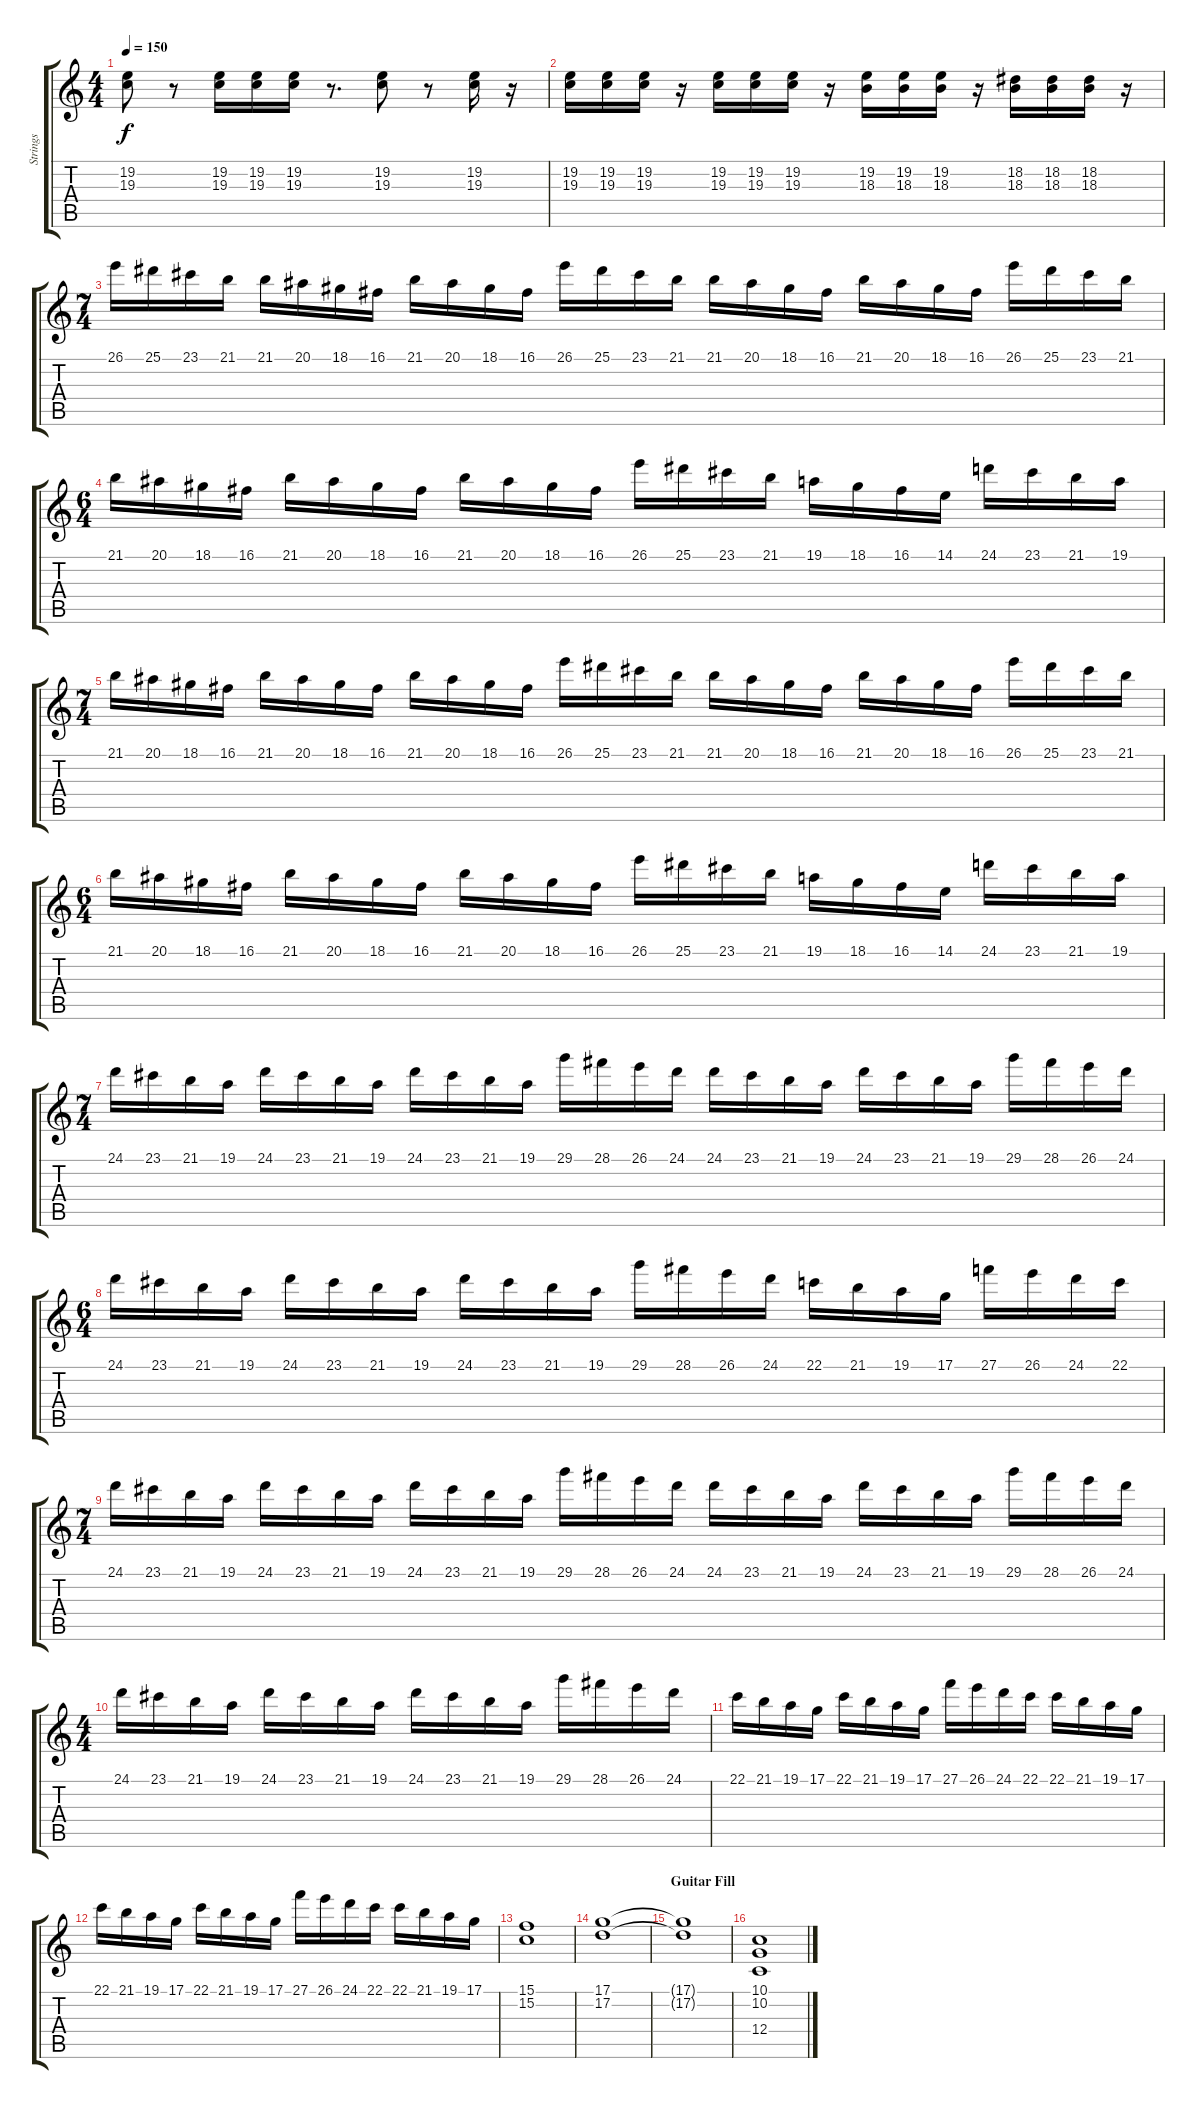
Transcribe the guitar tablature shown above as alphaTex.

\track ("Strings" "Strings") {instrument stringensemble1}
\staff {score tabs}
\tuning (D4 A3 F3 C3 G2 D2) {hide}
\ts (4 4)
\tempo 150
\clef g2
\ks c
(19.2 19.3).8{dy f} r.8 (19.2 19.3).16 (19.2 19.3).16 (19.2 19.3).16 r.8{d} (19.2 19.3).8 r.8 (19.2 19.3).16 r.16 |
(19.2 19.3).16 (19.2 19.3).16 (19.2 19.3).16 r.16 (19.2 19.3).16 (19.2 19.3).16 (19.2 19.3).16 r.16 (19.2 18.3).16 (19.2 18.3).16 (19.2 18.3).16 r.16 (18.2 18.3).16 (18.2 18.3).16 (18.2 18.3).16 r.16 |
\ts (7 4)
26.1.16{volume 14 balance 5} 25.1.16 23.1.16 21.1.16 21.1.16 20.1.16 18.1.16 16.1.16 21.1.16 20.1.16 18.1.16 16.1.16 26.1.16 25.1.16 23.1.16 21.1.16 21.1.16 20.1.16 18.1.16 16.1.16 21.1.16 20.1.16 18.1.16 16.1.16 26.1.16 25.1.16 23.1.16 21.1.16 |
\ts (6 4)
21.1.16 20.1.16 18.1.16 16.1.16 21.1.16 20.1.16 18.1.16 16.1.16 21.1.16 20.1.16 18.1.16 16.1.16 26.1.16 25.1.16 23.1.16 21.1.16 19.1.16 18.1.16 16.1.16 14.1.16 24.1.16 23.1.16 21.1.16 19.1.16 |
\ts (7 4)
21.1.16{volume 14 balance 5} 20.1.16 18.1.16 16.1.16 21.1.16 20.1.16 18.1.16 16.1.16 21.1.16 20.1.16 18.1.16 16.1.16 26.1.16 25.1.16 23.1.16 21.1.16 21.1.16 20.1.16 18.1.16 16.1.16 21.1.16 20.1.16 18.1.16 16.1.16 26.1.16 25.1.16 23.1.16 21.1.16 |
\ts (6 4)
21.1.16 20.1.16 18.1.16 16.1.16 21.1.16 20.1.16 18.1.16 16.1.16 21.1.16 20.1.16 18.1.16 16.1.16 26.1.16 25.1.16 23.1.16 21.1.16 19.1.16 18.1.16 16.1.16 14.1.16 24.1.16 23.1.16 21.1.16 19.1.16 |
\ts (7 4)
24.1.16{volume 14 balance 5} 23.1.16 21.1.16 19.1.16 24.1.16 23.1.16 21.1.16 19.1.16 24.1.16 23.1.16 21.1.16 19.1.16 29.1.16 28.1.16 26.1.16 24.1.16 24.1.16 23.1.16 21.1.16 19.1.16 24.1.16 23.1.16 21.1.16 19.1.16 29.1.16 28.1.16 26.1.16 24.1.16 |
\ts (6 4)
24.1.16 23.1.16 21.1.16 19.1.16 24.1.16 23.1.16 21.1.16 19.1.16 24.1.16 23.1.16 21.1.16 19.1.16 29.1.16 28.1.16 26.1.16 24.1.16 22.1.16 21.1.16 19.1.16 17.1.16 27.1.16 26.1.16 24.1.16 22.1.16 |
\ts (7 4)
24.1.16{volume 14 balance 5} 23.1.16 21.1.16 19.1.16 24.1.16 23.1.16 21.1.16 19.1.16 24.1.16 23.1.16 21.1.16 19.1.16 29.1.16 28.1.16 26.1.16 24.1.16 24.1.16 23.1.16 21.1.16 19.1.16 24.1.16 23.1.16 21.1.16 19.1.16 29.1.16 28.1.16 26.1.16 24.1.16 |
\ts (4 4)
24.1.16 23.1.16 21.1.16 19.1.16 24.1.16 23.1.16 21.1.16 19.1.16 24.1.16 23.1.16 21.1.16 19.1.16 29.1.16 28.1.16 26.1.16 24.1.16 |
22.1.16 21.1.16 19.1.16 17.1.16 22.1.16 21.1.16 19.1.16 17.1.16 27.1.16 26.1.16 24.1.16 22.1.16 22.1.16 21.1.16 19.1.16 17.1.16 |
22.1.16 21.1.16 19.1.16 17.1.16 22.1.16 21.1.16 19.1.16 17.1.16 27.1.16 26.1.16 24.1.16 22.1.16 22.1.16 21.1.16 19.1.16 17.1.16 |
(15.1 15.2).1 |
(17.1 17.2).1 |
\section ("" "Guitar Fill")
(17.1{t} 17.2{t}).1 |
(10.1 10.2 12.4).1
